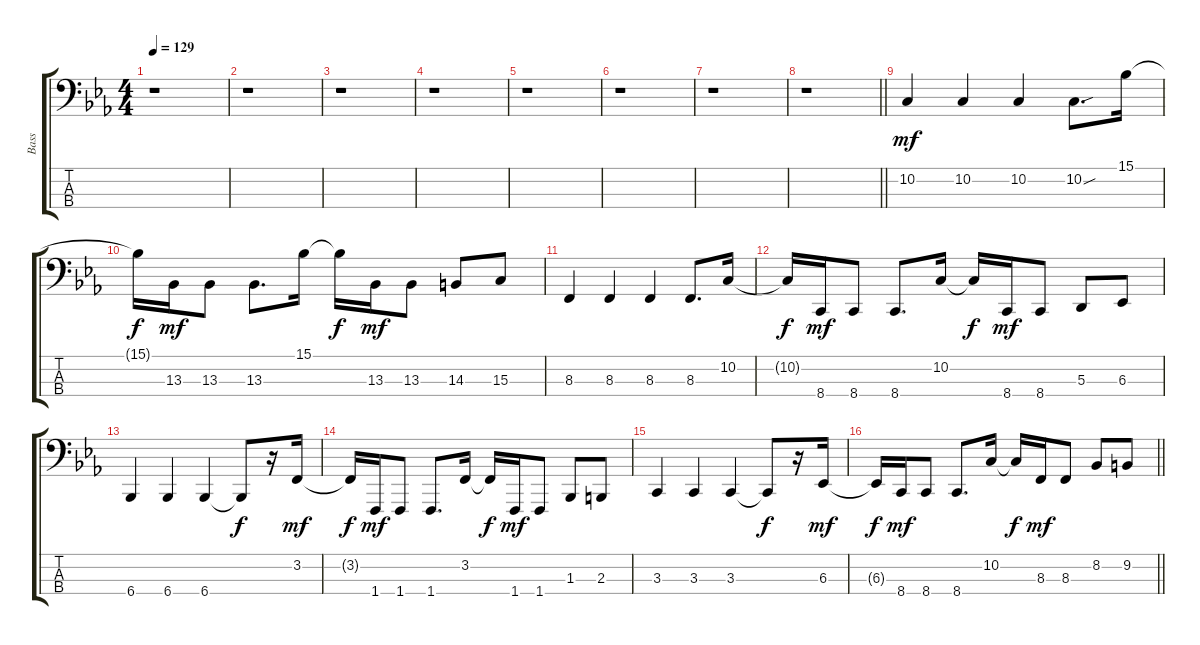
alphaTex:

\track ("Bass" "Bass") {instrument lead8bassandlead}
\staff {score tabs}
\tuning (G2 D2 A1 E1) {hide}
\ts (4 4)
\tempo 129
\clef f4
\ks eb
r.1{dy mf instrument lead8bassandlead} |
r.1 |
r.1 |
r.1 |
r.1 |
r.1 |
r.1 |
\barLineRight lightlight
r.1 |
\section ("" "")
10.2.4 10.2.4 10.2.4 10.2{sou}.8{d} 15.1.16 |
15.1{t}.16{dy f} 13.3.16{dy mf} 13.3.8 13.3.8{d} 15.1.16 15.1{t}.16{dy f} 13.3.16{dy mf} 13.3.8 14.3.8 15.3.8 |
8.3.4 8.3.4 8.3.4 8.3.8{d} 10.2.16 |
10.2{t}.16{dy f} 8.4.16{dy mf} 8.4.8 8.4.8{d} 10.2.16 10.2{t}.16{dy f} 8.4.16{dy mf} 8.4.8 5.3.8 6.3.8 |
6.4.4 6.4.4 6.4.4 6.4{t}.8{dy f} r.16 3.2.16{dy mf} |
3.2{t}.16{dy f} 1.4.16{dy mf} 1.4.8 1.4.8{d} 3.2.16 3.2{t}.16{dy f} 1.4.16{dy mf} 1.4.8 1.3.8 2.3.8 |
3.3.4 3.3.4 3.3.4 3.3{t}.8{dy f} r.16 6.3.16{dy mf} |
\barLineRight lightlight
6.3{t}.16{dy f} 8.4.16{dy mf} 8.4.8 8.4.8{d} 10.2.16 10.2{t}.16{dy f} 8.3.16{dy mf} 8.3.8 8.2.8 9.2.8
